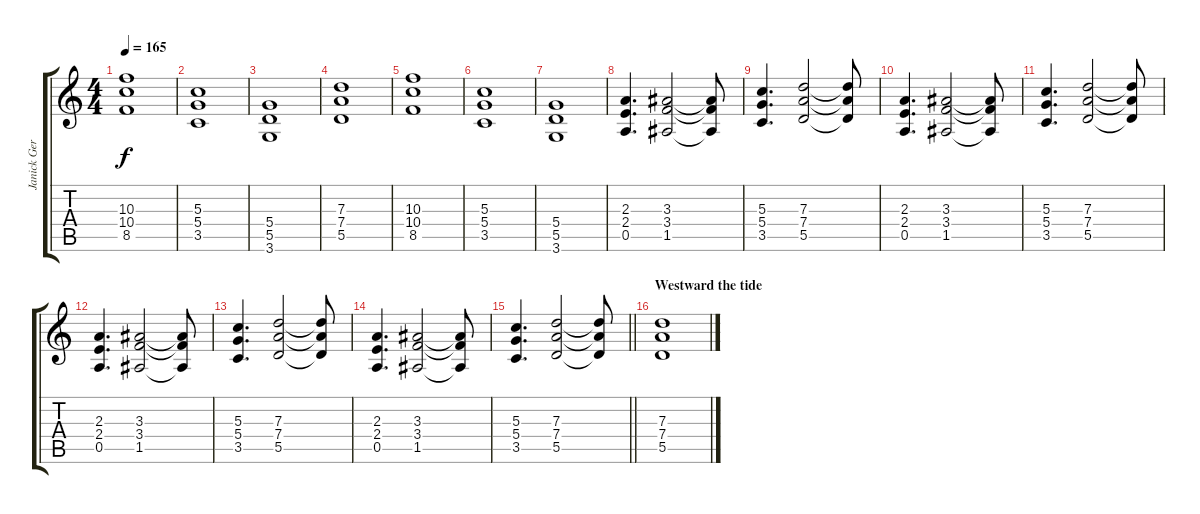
\track ("Janick Gers" "Janick Ger") {instrument acousticguitarsteel}
\staff {score tabs}
\tuning (E4 B3 G3 D3 A2 E2) {hide}
\ts (4 4)
\tempo 165
\clef g2
\ks c
(10.3 10.4 8.5).1{dy f} |
(5.3 5.4 3.5).1 |
(5.4 5.5 3.6).1 |
(7.3 7.4 5.5).1 |
(10.3 10.4 8.5).1 |
(5.3 5.4 3.5).1 |
(5.4 5.5 3.6).1 |
(2.3 2.4 0.5).4{d} (3.3 3.4 1.5).2 (3.3{t} 3.4{t} 1.5{t}).8 |
(5.3 5.4 3.5).4{d} (7.3 7.4 5.5).2 (7.3{t} 7.4{t} 5.5{t}).8 |
(2.3 2.4 0.5).4{d} (3.3 3.4 1.5).2 (3.3{t} 3.4{t} 1.5{t}).8 |
(5.3 5.4 3.5).4{d} (7.3 7.4 5.5).2 (7.3{t} 7.4{t} 5.5{t}).8 |
(2.3 2.4 0.5).4{d} (3.3 3.4 1.5).2 (3.3{t} 3.4{t} 1.5{t}).8 |
(5.3 5.4 3.5).4{d} (7.3 7.4 5.5).2 (7.3{t} 7.4{t} 5.5{t}).8 |
(2.3 2.4 0.5).4{d} (3.3 3.4 1.5).2 (3.3{t} 3.4{t} 1.5{t}).8 |
\barLineRight lightlight
(5.3 5.4 3.5).4{d} (7.3 7.4 5.5).2 (7.3{t} 7.4{t} 5.5{t}).8 |
\section ("" "Westward the tide")
(7.3 7.4 5.5).1
